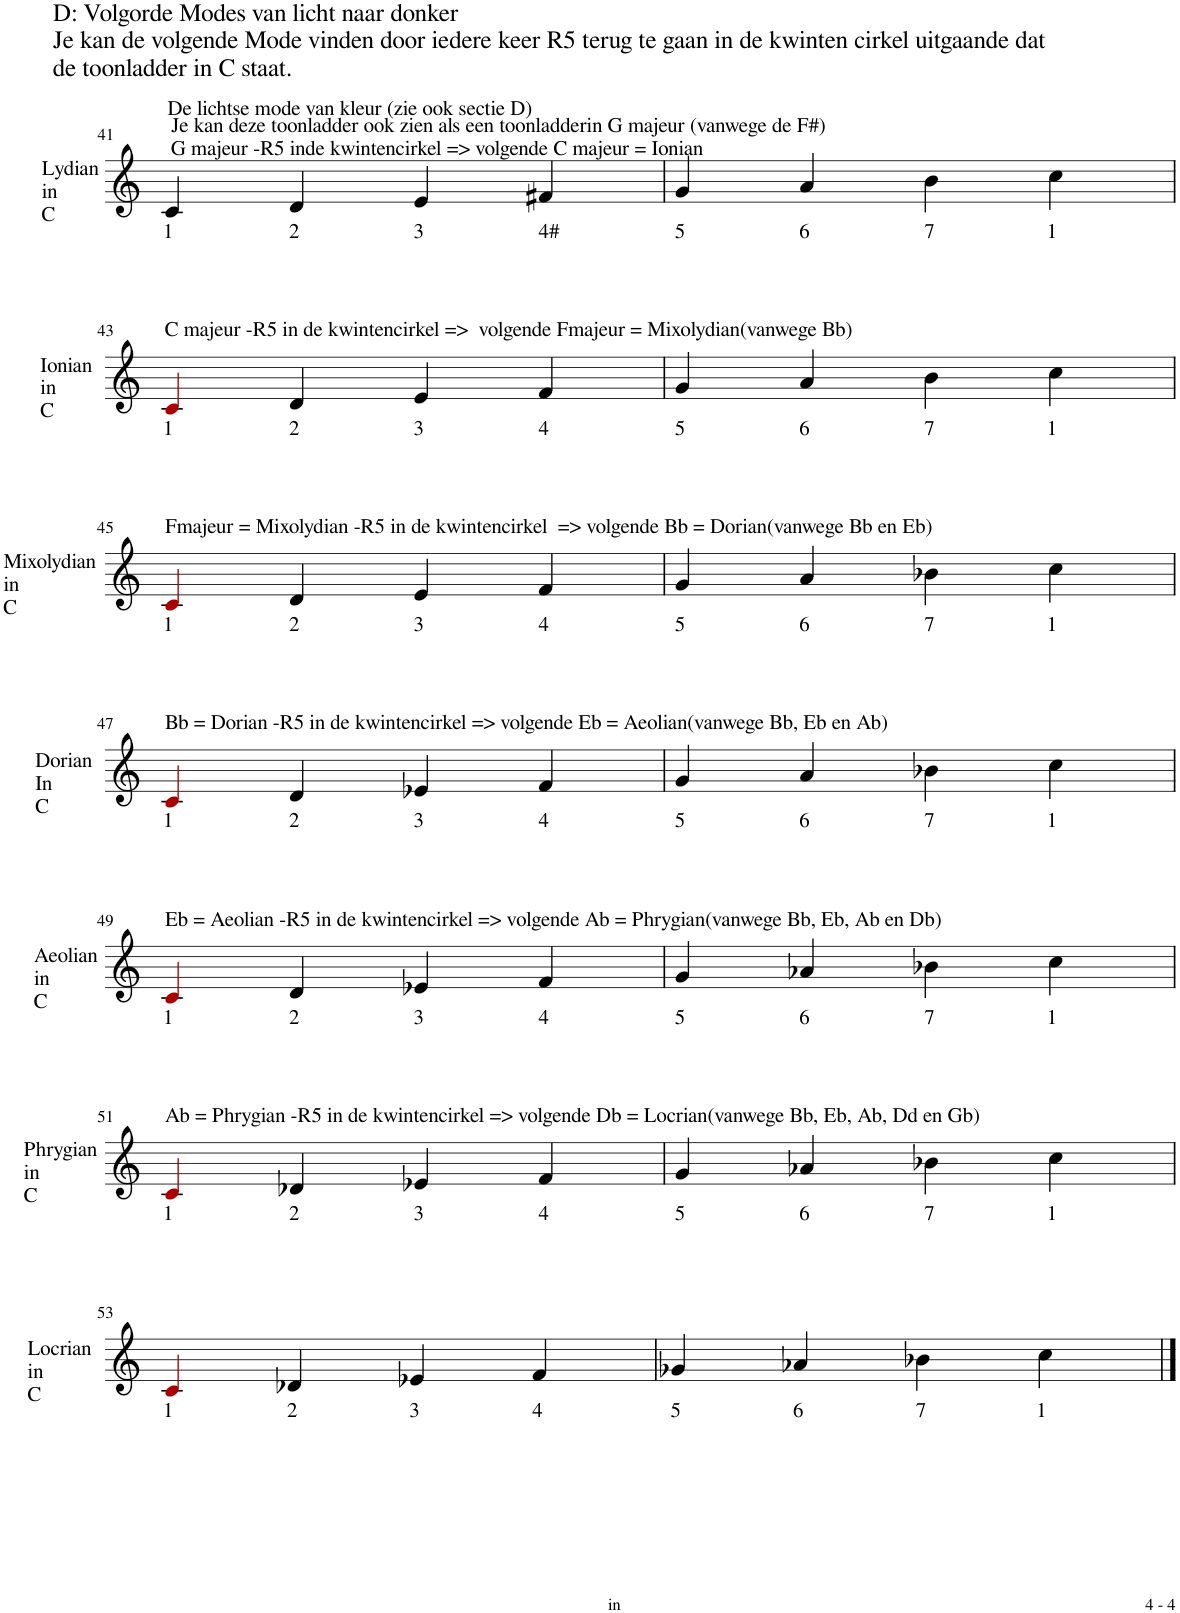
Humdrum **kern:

**kern
*part1
*staff1
*I"Piano
*I'Pno.
!!LO:PB:g=z
*clefG2
*k[]
*M4/4
=41
!LO:TX:a:t=D&colon; Volgorde Modes van licht naar donker
!LO:TX:a:t=Je kan de volgende Mode vinden door iedere keer R5 terug te gaan in de kwinten cirkel uitgaande dat
!LO:TX:a:t=de toonladder in C staat.
!LO:TX:b:t=1
!LO:TX:a:t=De lichtse mode van kleur (zie ook sectie D)
!LO:TX:a:t=Je kan deze toonladder ook zien als een toonladderin G majeur (vanwege de F#)
!LO:TX:a:t=G majeur -R5 inde kwintencirkel => volgende C majeur = Ionian
4c/
!LO:TX:b:t=2
4d/
!LO:TX:b:t=3
4e/
!LO:TX:b:t=4#
4f#X/
=42
!LO:TX:b:t=5
4g/
!LO:TX:b:t=6
4a/
!LO:TX:b:t=7
4b\
!LO:TX:b:t=1
4cc\
!!LO:LB:g=z
=43
!LO:TX:b:t=1
!LO:TX:a:t=C majeur -R5 in de kwintencirkel =>  volgende Fmajeur = Mixolydian(vanwege Bb)
4ci/
!LO:TX:b:t=2
4d/
!LO:TX:b:t=3
4e/
!LO:TX:b:t=4
4f/
=44
!LO:TX:b:t=5
4g/
!LO:TX:b:t=6
4a/
!LO:TX:b:t=7
4b\
!LO:TX:b:t=1
4cc\
!!LO:LB:g=z
=45
!LO:TX:b:t=1
!LO:TX:a:t=Fmajeur = Mixolydian -R5 in de kwintencirkel  => volgende Bb = Dorian(vanwege Bb en Eb)
4ci/
!LO:TX:b:t=2
4d/
!LO:TX:b:t=3
4e/
!LO:TX:b:t=4
4f/
=46
!LO:TX:b:t=5
4g/
!LO:TX:b:t=6
4a/
!LO:TX:b:t=7
4b-X\
!LO:TX:b:t=1
4cc\
!!LO:LB:g=z
=47
!LO:TX:b:t=1
!LO:TX:a:t=Bb = Dorian -R5 in de kwintencirkel => volgende Eb = Aeolian(vanwege Bb, Eb en Ab)
4ci/
!LO:TX:b:t=2
4d/
!LO:TX:b:t=3
4e-X/
!LO:TX:b:t=4
4f/
=48
!LO:TX:b:t=5
4g/
!LO:TX:b:t=6
4a/
!LO:TX:b:t=7
4b-X\
!LO:TX:b:t=1
4cc\
!!LO:LB:g=z
=49
!LO:TX:b:t=1
!LO:TX:a:t=Eb = Aeolian -R5 in de kwintencirkel => volgende Ab = Phrygian(vanwege Bb, Eb, Ab en Db)
4ci/
!LO:TX:b:t=2
4d/
!LO:TX:b:t=3
4e-X/
!LO:TX:b:t=4
4f/
=50
!LO:TX:b:t=5
4g/
!LO:TX:b:t=6
4a-X/
!LO:TX:b:t=7
4b-X\
!LO:TX:b:t=1
4cc\
!!LO:LB:g=z
=51
!LO:TX:b:t=1
!LO:TX:a:t=Ab = Phrygian -R5 in de kwintencirkel => volgende Db = Locrian(vanwege Bb, Eb, Ab, Dd en Gb)
4ci/
!LO:TX:b:t=2
4d-X/
!LO:TX:b:t=3
4e-X/
!LO:TX:b:t=4
4f/
=52
!LO:TX:b:t=5
4g/
!LO:TX:b:t=6
4a-X/
!LO:TX:b:t=7
4b-X\
!LO:TX:b:t=1
4cc\
!!LO:LB:g=z
=53
!LO:TX:b:t=1
4ci/
!LO:TX:b:t=2
4d-X/
!LO:TX:b:t=3
4e-X/
!LO:TX:b:t=4
4f/
=54
!LO:TX:b:t=5
4g-X/
!LO:TX:b:t=6
4a-X/
!LO:TX:b:t=7
4b-X\
!LO:TX:b:t=1
4cc\
==
*-
